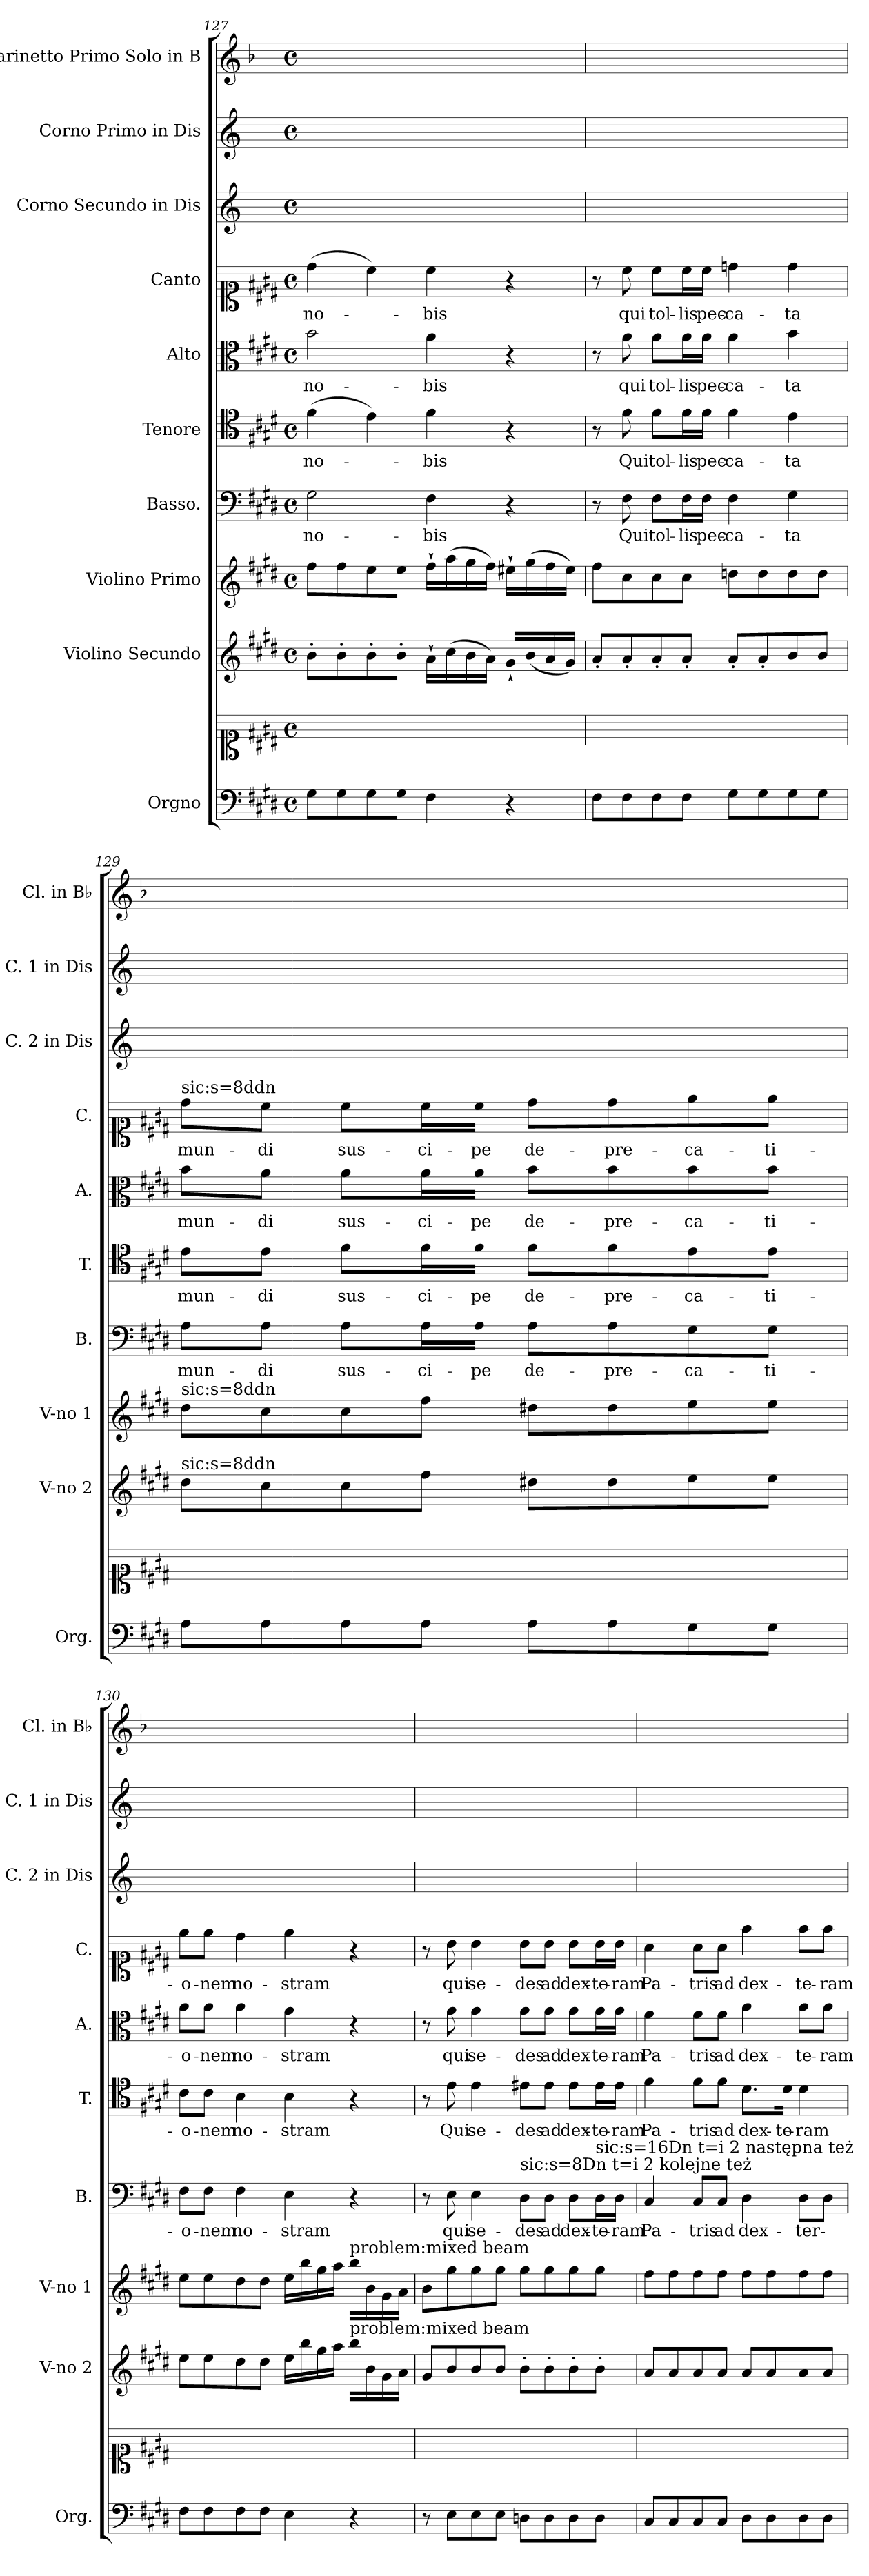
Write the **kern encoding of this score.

**kern	**kern	**kern	**kern	**kern	**text	**kern	**text	**kern	**text	**kern	**text	**kern	**kern	**kern
*part10	*part10	*part9	*part8	*part7	*part7	*part6	*part6	*part5	*part5	*part4	*part4	*part3	*part2	*part1
*staff11	*staff10	*staff9	*staff8	*staff7	*staff7	*staff6	*staff6	*staff5	*staff5	*staff4	*staff4	*staff3	*staff2	*staff1
*I"Orgno	*	*I"Violino Secundo	*I"Violino Primo	*I"Basso.	*	*I"Tenore	*	*I"Alto	*	*I"Canto	*	*I"Corno Secundo in Dis	*I"Corno Primo in Dis	*I"Clarinetto Primo Solo in B
*I'Org.	*	*I'V-no 2	*I'V-no 1	*I'B.	*	*I'T.	*	*I'A.	*	*I'C.	*	*I'C. 2 in Dis	*I'C. 1 in Dis	*I'Cl. in B♭
*clefF4	*clefC1	*clefG2	*clefG2	*clefF4	*	*clefC4	*	*clefC3	*	*clefC1	*	*clefG2	*clefG2	*clefG2
*	*	*	*	*	*	*	*	*	*	*	*	*ITrd5c8	*ITrd5c8	*ITrd1c1
*k[f#c#g#d#]	*k[f#c#g#d#]	*k[f#c#g#d#]	*k[f#c#g#d#]	*k[f#c#g#d#]	*	*k[f#c#g#d#]	*	*k[f#c#g#d#]	*	*k[f#c#g#d#]	*	*k[f#c#g#d#]	*k[f#c#g#d#]	*k[f#c#g#d#]
*M4/4	*M4/4	*M4/4	*M4/4	*M4/4	*	*M4/4	*	*M4/4	*	*M4/4	*	*M4/4	*M4/4	*M4/4
*met(c)	*met(c)	*met(c)	*met(c)	*met(c)	*	*met(c)	*	*met(c)	*	*met(c)	*	*met(c)	*met(c)	*met(c)
=127	=127	=127	=127	=127	=127	=127	=127	=127	=127	=127	=127	=127	=127	=127
8G#L	1ryy	8b'L	8ff#L	2G#	no-	(4f#	no-	2b	no-	(4dd#	no-	1ryy	1ryy	1ryy
8G#	.	8b'	8ff#	.	.	.	.	.	.	.	.	.	.	.
8G#	.	8b'	8ee	.	.	4e)	.	.	.	4cc#)	.	.	.	.
8G#J	.	8b'J	8eeJ	.	.	.	.	.	.	.	.	.	.	.
4F#	.	16a`LL	16ff#`LL	4F#	-bis	4f#	-bis	4a	-bis	4cc#	-bis	.	.	.
.	.	(16cc#	(16aa	.	.	.	.	.	.	.	.	.	.	.
.	.	16b	16gg#	.	.	.	.	.	.	.	.	.	.	.
.	.	16aJJ)	16ff#JJ)	.	.	.	.	.	.	.	.	.	.	.
4r	.	16g#`LL	16ee#X`LL	4r	.	4r	.	4r	.	4r	.	.	.	.
.	.	(16b	(16gg#	.	.	.	.	.	.	.	.	.	.	.
.	.	16a	16ff#	.	.	.	.	.	.	.	.	.	.	.
.	.	16g#JJ)	16ee#JJ)	.	.	.	.	.	.	.	.	.	.	.
=128	=128	=128	=128	=128	=128	=128	=128	=128	=128	=128	=128	=128	=128	=128
8F#L	1ryy	8a'L	8ff#L	8r	.	8r	.	8r	.	8r	.	1ryy	1ryy	1ryy
8F#	.	8a'	8cc#	8F#	Qui	8f#	Qui	8a	qui	8cc#	qui	.	.	.
8F#	.	8a'	8cc#	8F#L	tol-	8f#L	tol-	8aL	tol-	8cc#L	tol-	.	.	.
8F#J	.	8a'J	8cc#J	16F#L	-lis	16f#L	-lis	16aL	-lis	16cc#L	-lis	.	.	.
.	.	.	.	16F#JJ	pec-	16f#JJ	pec-	16aJJ	pec-	16cc#JJ	pec-	.	.	.
8G#L	.	8a'L	8ddnL	4F#	-ca-	4f#	-ca-	4a	-ca-	4ddn	-ca-	.	.	.
8G#	.	8a'	8dd	.	.	.	.	.	.	.	.	.	.	.
8G#	.	8b	8dd	4G#	-ta	4e	-ta	4b	-ta	4dd	-ta	.	.	.
8G#J	.	8bJ	8ddJ	.	.	.	.	.	.	.	.	.	.	.
=129	=129	=129	=129	=129	=129	=129	=129	=129	=129	=129	=129	=129	=129	=129
!	!	!	!	!	!	!	!	!	!	!LO:TX:a:t=sic&colon;s=8ddn	!	!	!	!
!	!	!	!LO:TX:a:t=sic&colon;s=8ddn	!	!	!	!	!	!	!	!	!	!	!
!	!	!LO:TX:a:t=sic&colon;s=8ddn	!	!	!	!	!	!	!	!	!	!	!	!
8AL	1ryy	8dd#L	8dd#L	8AL	mun-	8eL	mun-	8bL	mun-	8dd#L	mun-	1ryy	1ryy	1ryy
8A	.	8cc#	8cc#	8AJ	-di	8eJ	-di	8aJ	-di	8cc#J	-di	.	.	.
8A	.	8cc#	8cc#	8AL	sus-	8f#L	sus-	8aL	sus-	8cc#L	sus-	.	.	.
8AJ	.	8ff#J	8ff#J	16AL	-ci-	16f#L	-ci-	16aL	-ci-	16cc#L	-ci-	.	.	.
.	.	.	.	16AJJ	-pe	16f#JJ	-pe	16aJJ	-pe	16cc#JJ	-pe	.	.	.
8AL	.	8dd#XL	8dd#XL	8AL	de-	8f#L	de-	8bL	de-	8dd#L	de-	.	.	.
8A	.	8dd#	8dd#	8A	-pre-	8f#	-pre-	8b	-pre-	8dd#	-pre-	.	.	.
8G#	.	8ee	8ee	8G#	-ca-	8e	-ca-	8b	-ca-	8ee	-ca-	.	.	.
8G#J	.	8eeJ	8eeJ	8G#J	-ti-	8eJ	-ti-	8bJ	-ti-	8eeJ	-ti-	.	.	.
=130	=130	=130	=130	=130	=130	=130	=130	=130	=130	=130	=130	=130	=130	=130
8F#L	1ryy	8eeL	8eeL	8F#L	-o-	8c#L	-o-	8aL	-o-	8eeL	-o-	1ryy	1ryy	1ryy
8F#	.	8ee	8ee	8F#J	-nem	8c#J	-nem	8aJ	-nem	8eeJ	-nem	.	.	.
8F#	.	8dd#	8dd#	4F#	no-	4B	no-	4a	no-	4dd#	no-	.	.	.
8F#J	.	8dd#J	8dd#J	.	.	.	.	.	.	.	.	.	.	.
4E	.	16eeLL	16eeLL	4E	-stram	4B	-stram	4g#	-stram	4ee	-stram	.	.	.
.	.	16bb	16bb	.	.	.	.	.	.	.	.	.	.	.
.	.	16gg#	16gg#	.	.	.	.	.	.	.	.	.	.	.
.	.	16aaJJ	16aaJJ	.	.	.	.	.	.	.	.	.	.	.
!	!	!	!LO:TX:a:t=problem&colon;mixed beam	!	!	!	!	!	!	!	!	!	!	!
!	!	!LO:TX:a:t=problem&colon;mixed beam	!	!	!	!	!	!	!	!	!	!	!	!
4r	.	16bbLL	16bbLL	4r	.	4r	.	4r	.	4r	.	.	.	.
.	.	16b	16b	.	.	.	.	.	.	.	.	.	.	.
.	.	16g#	16g#	.	.	.	.	.	.	.	.	.	.	.
.	.	16aJJ	16aJJ	.	.	.	.	.	.	.	.	.	.	.
=131	=131	=131	=131	=131	=131	=131	=131	=131	=131	=131	=131	=131	=131	=131
8r	1ryy	8g#L	8bL	8r	.	8r	.	8r	.	8r	.	1ryy	1ryy	1ryy
8EL	.	8b	8gg#	8E	qui	8e	Qui	8g#	qui	8b	qui	.	.	.
8E	.	8b	8gg#	4E	se-	4e	se-	4g#	se-	4b	se-	.	.	.
8EJ	.	8bJ	8gg#J	.	.	.	.	.	.	.	.	.	.	.
!	!	!	!	!LO:TX:a:t=sic&colon;s=8Dn t=i 2 kolejne też	!	!	!	!	!	!	!	!	!	!
8DnL	.	8b'L	8gg#L	8D#L	-des	8e#XL	-des	8g#L	-des	8bL	-des	.	.	.
8D	.	8b'	8gg#	8D#J	ad	8e#J	ad	8g#J	ad	8bJ	ad	.	.	.
8D	.	8b'	8gg#	8D#L	dex-	8e#L	dex-	8g#L	dex-	8bL	dex-	.	.	.
!	!	!	!	!LO:TX:a:t=sic&colon;s=16Dn t=i 2 następna też	!	!	!	!	!	!	!	!	!	!
8DJ	.	8b'J	8gg#J	16D#L	-te-	16e#L	-te-	16g#L	-te-	16bL	-te-	.	.	.
.	.	.	.	16D#JJ	-ram	16e#JJ	-ram	16g#JJ	-ram	16bJJ	-ram	.	.	.
=132	=132	=132	=132	=132	=132	=132	=132	=132	=132	=132	=132	=132	=132	=132
8C#L	1ryy	8aL	8ff#L	4C#	Pa-	4f#	Pa-	4f#	Pa-	4a	Pa-	1ryy	1ryy	1ryy
8C#	.	8a	8ff#	.	.	.	.	.	.	.	.	.	.	.
8C#	.	8a	8ff#	8C#L	-tris	8f#L	-tris	8f#L	-tris	8aL	-tris	.	.	.
8C#J	.	8aJ	8ff#J	8C#J	ad	8f#J	ad	8f#J	ad	8aJ	ad	.	.	.
8D#L	.	8aL	8ff#L	4D#	dex-	8.d#L	dex-	4a	dex-	4ff#	dex-	.	.	.
8D#	.	8a	8ff#	.	.	.	.	.	.	.	.	.	.	.
.	.	.	.	.	.	16d#Jk	-te-	.	.	.	.	.	.	.
8D#	.	8a	8ff#	8D#L	-ter-	4d#	-ram	8aL	-te-	8ff#L	-te-	.	.	.
8D#J	.	8aJ	8ff#J	8D#J	.	.	.	8aJ	-ram	8ff#J	-ram	.	.	.
=	=	=	=	=	=	=	=	=	=	=	=	=	=	=
*-	*-	*-	*-	*-	*-	*-	*-	*-	*-	*-	*-	*-	*-	*-
